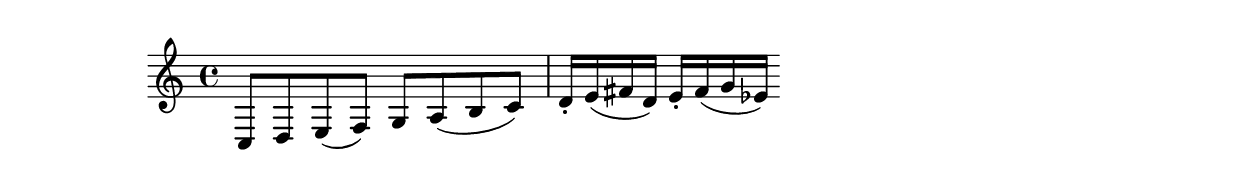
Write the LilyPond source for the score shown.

\version "2.18.2"
\book {
  \header {
  }
  
  \new Staff = Staff \with { } 
  \context Staff = Staff {
    \relative c {
      c8 d e( f) g a( b c)

      d16-. e( fis d) e-. fis( g ees)
    }
  }
}